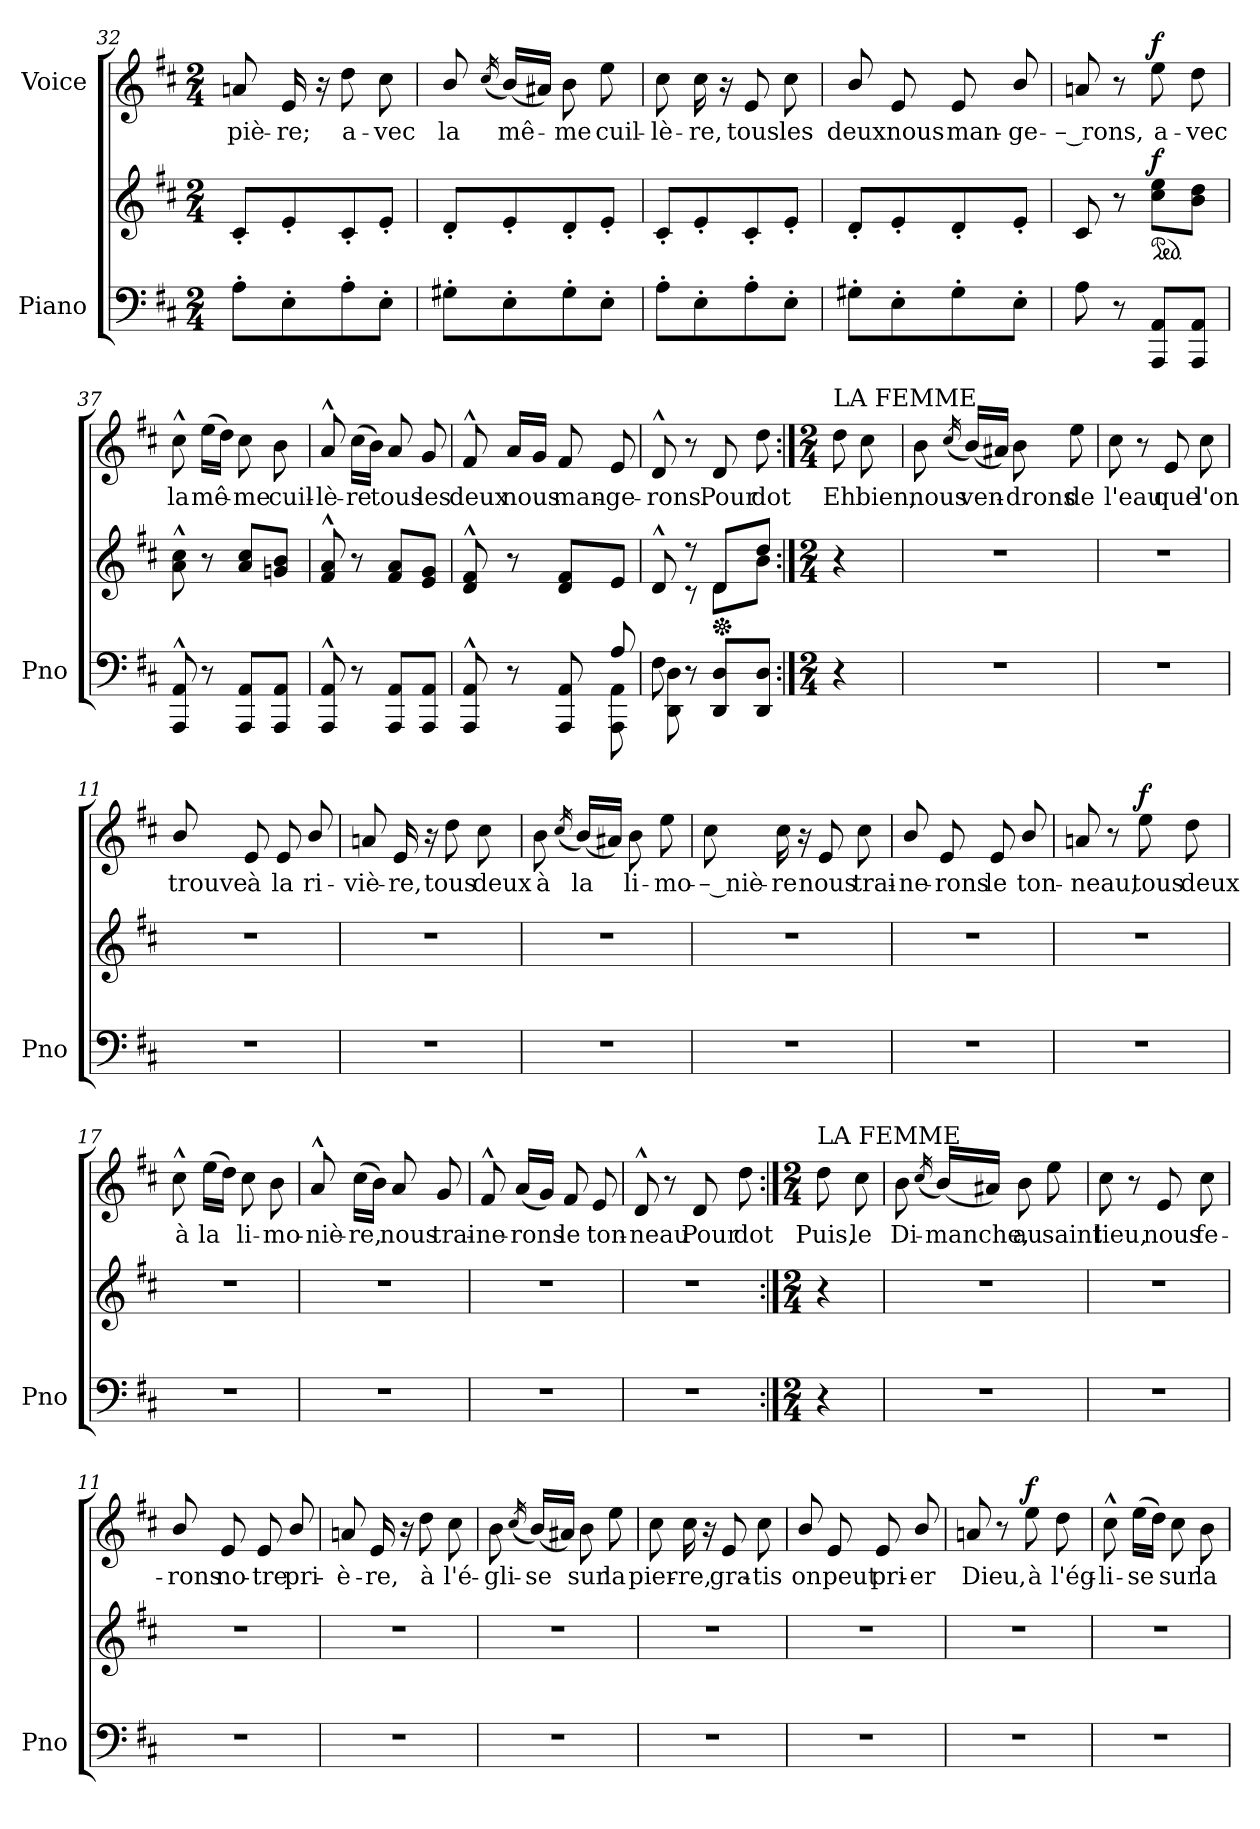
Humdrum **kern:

**kern	**kern	**dynam	**kern	**text	**dynam
*part2	*part2	*part2	*part1	*part1	*part1
*staff3	*staff2	*staff2/3	*staff1	*staff1	*staff1
*I"Piano	*	*	*I"Voice	*	*
*I'Pno	*	*	*	*	*
*clefF4	*clefG2	*	*clefG2	*	*
*k[f#c#]	*k[f#c#]	*	*k[f#c#]	*	*
*M2/4	*M2/4	*	*M2/4	*	*
=32	=32	=32	=32	=32	=32
8A'\L	8c#'/L	.	8an/	-piè-	.
8E'\	8e'/	.	16e/	-re;	.
.	.	.	16r	.	.
8A'\	8c#'/	.	8dd\	a-	.
8E'\J	8e'/J	.	8cc#\	-vec	.
=33	=33	=33	=33	=33	=33
8G#X'\L	8d'/L	.	8b/	la	.
.	.	.	(16qcc#/	.	.
8E'\	8e'/	.	(16b/LL)	mê-	.
.	.	.	16a#X/JJ)	.	.
8G#'\	8d'/	.	8b\	-me	.
8E'\J	8e'/J	.	8ee\	cuil-	.
=34	=34	=34	=34	=34	=34
8A'\L	8c#'/L	.	8cc#\	-lè-	.
8E'\	8e'/	.	16cc#\	-re,	.
.	.	.	16r	.	.
8A'\	8c#'/	.	8e/	tous	.
8E'\J	8e'/J	.	8cc#\	les	.
=35	=35	=35	=35	=35	=35
8G#X'\L	8d'/L	.	8b/	deux	.
8E'\	8e'/	.	8e/	nous	.
8G#'\	8d'/	.	8e/	man-	.
8E'\J	8e'/J	.	8b/	-ge-	.
=36	=36	=36	=36	=36	=36
8A\	8c#/	.	8an/	-– rons,	.
8r	8r	.	8r	.	.
*	*ped	*	*	*	*
!	!	!LO:DY:a	!	!	!LO:DY:a
8AAA/ 8AA/L	8cc#\ 8ee\L	f	8ee\	a-	f
8AAA/ 8AA/J	8b\ 8dd\J	.	8dd\	-vec	.
=37	=37	=37	=37	=37	=37
8AAA/^^ 8AA/^^	8a\^^ 8cc#\^^	.	8cc#^^\	la	.
8r	8r	.	(16ee\LL	mê-	.
.	.	.	16dd\JJ)	.	.
8AAA/ 8AA/L	8a/ 8cc#/L	.	8cc#\	-me	.
8AAA/ 8AA/J	8gn/ 8b/J	.	8b\	cuil-	.
=38	=38	=38	=38	=38	=38
8AAA/^^ 8AA/^^	8f#/^^ 8a/^^	.	8a^^/	-lè-	.
8r	8r	.	(16cc#\LL	-re	.
.	.	.	16b\JJ)	.	.
8AAA/ 8AA/L	8f#/ 8a/L	.	8a/	tous	.
8AAA/ 8AA/J	8e/ 8g/J	.	8g/	les	.
=39	=39	=39	=39	=39	=39
*^	*	*	*	*	*
8AAA/^^ 8AA/^^	4.ryy	8d/^^ 8f#/^^	.	8f#^^/	deux	.
8r	.	8r	.	16a/LL	nous	.
.	.	.	.	16g/JJ	.	.
8AAA/ 8AA/	.	8d/ 8f#/L	.	8f#/	man-	.
8AAA\ 8AA\	8A/	8e/J	.	8e/	-ge-	.
=40	=40	=40	=40	=40	=40	=40
*	*	*^	*	*	*	*
8F#\	8DD\ 8D\	8d^^/	8ryy	.	8d^^/	-rons.	.
4.ryy	8r	8r	8r	.	8r	.	.
*	*	*Xped	*	*	*	*	*
.	8DD/ 8D/L	8d/L	8d\L	.	8d/	Pour	.
.	8DD/ 8D/J	8dd/J	8b\J	.	8dd\	dot	.
*v	*v	*	*	*	*	*	*
*	*v	*v	*	*	*	*
=40X1:|!	=40X1:|!	=40X1:|!	=40X1:|!	=40X1:|!	=40X1:|!
*M2/4	*M2/4	*	*M2/4	*	*
*^	*^	*	*	*	*
!	!	!	!	!	!LO:TX:a:t=LA FEMME	!	!
*v	*v	*	*	*	*	*	*
*	*v	*v	*	*	*	*
4r	4r	.	8dd\	Eh	.
.	.	.	8cc#\	bien,	.
=9	=9	=9	=9	=9	=9
2r	2r	.	8b\	nous	.
.	.	.	(16qcc#/	.	.
.	.	.	(16b/LL)	ven-	.
.	.	.	16a#X/JJ)	.	.
.	.	.	8b\	-drons	.
.	.	.	8ee\	de	.
=10	=10	=10	=10	=10	=10
2r	2r	.	8cc#\	l'eau	.
.	.	.	8r	.	.
.	.	.	8e/	que	.
.	.	.	8cc#\	l'on	.
=11	=11	=11	=11	=11	=11
2r	2r	.	8b/	trouve	.
.	.	.	8e/	à	.
.	.	.	8e/	la	.
.	.	.	8b/	ri-	.
=12	=12	=12	=12	=12	=12
2r	2r	.	8an/	-viè-	.
.	.	.	16e/	-re,	.
.	.	.	16r	.	.
.	.	.	8dd\	tous	.
.	.	.	8cc#\	deux	.
=13	=13	=13	=13	=13	=13
2r	2r	.	8b\	à	.
.	.	.	(16qcc#/	.	.
.	.	.	(16b/LL)	la	.
.	.	.	16a#X/JJ)	.	.
.	.	.	8b\	li-	.
.	.	.	8ee\	-mo-	.
=14	=14	=14	=14	=14	=14
2r	2r	.	8cc#\	-– niè-	.
.	.	.	16cc#\	-re	.
.	.	.	16r	.	.
.	.	.	8e/	nous	.
.	.	.	8cc#\	trai-	.
=15	=15	=15	=15	=15	=15
2r	2r	.	8b/	-ne-	.
.	.	.	8e/	-rons	.
.	.	.	8e/	le	.
.	.	.	8b/	ton-	.
=16	=16	=16	=16	=16	=16
2r	2r	.	8an/	-neau,	.
.	.	.	8r	.	.
!	!	!	!	!	!LO:DY:a
.	.	.	8ee\	tous	f
.	.	.	8dd\	deux	.
=17	=17	=17	=17	=17	=17
2r	2r	.	8cc#^^\	à	.
.	.	.	(16ee\LL	la	.
.	.	.	16dd\JJ)	.	.
.	.	.	8cc#\	li-	.
.	.	.	8b\	-mo-	.
=18	=18	=18	=18	=18	=18
2r	2r	.	8a^^/	-niè-	.
.	.	.	(16cc#\LL	-re,	.
.	.	.	16b\JJ)	.	.
.	.	.	8a/	nous	.
.	.	.	8g/	trai-	.
=19	=19	=19	=19	=19	=19
2r	2r	.	8f#^^/	-ne-	.
.	.	.	(16a/LL	-rons	.
.	.	.	16g/JJ)	.	.
.	.	.	8f#/	le	.
.	.	.	8e/	ton-	.
=20	=20	=20	=20	=20	=20
2r	2r	.	8d^^/	-neau	.
.	.	.	8r	.	.
.	.	.	8d/	Pour	.
.	.	.	8dd\	dot	.
=20X1:|!	=20X1:|!	=20X1:|!	=20X1:|!	=20X1:|!	=20X1:|!
*M2/4	*M2/4	*	*M2/4	*	*
!	!	!	!LO:TX:a:t=LA FEMME	!	!
4r	4r	.	8dd\	Puis,	.
.	.	.	8cc#\	le	.
=9	=9	=9	=9	=9	=9
2r	2r	.	8b\	Di-	.
.	.	.	(16qcc#/	.	.
.	.	.	(16b/LL)	-manche,	.
.	.	.	16a#X/JJ)	.	.
.	.	.	8b\	au	.
.	.	.	8ee\	saint	.
=10	=10	=10	=10	=10	=10
2r	2r	.	8cc#\	lieu,	.
.	.	.	8r	.	.
.	.	.	8e/	nous	.
.	.	.	8cc#\	fe-	.
=11	=11	=11	=11	=11	=11
2r	2r	.	8b/	-rons	.
.	.	.	8e/	no-	.
.	.	.	8e/	-tre	.
.	.	.	8b/	pri-	.
=12	=12	=12	=12	=12	=12
2r	2r	.	8an/	-è-	.
.	.	.	16e/	-re,	.
.	.	.	16r	.	.
.	.	.	8dd\	à	.
.	.	.	8cc#\	l'é-	.
=13	=13	=13	=13	=13	=13
2r	2r	.	8b\	-gli-	.
.	.	.	(16qcc#/	.	.
.	.	.	(16b/LL)	-se	.
.	.	.	16a#X/JJ)	.	.
.	.	.	8b\	sur	.
.	.	.	8ee\	la	.
=14	=14	=14	=14	=14	=14
2r	2r	.	8cc#\	pier-	.
.	.	.	16cc#\	-re,	.
.	.	.	16r	.	.
.	.	.	8e/	gra-	.
.	.	.	8cc#\	-tis	.
=15	=15	=15	=15	=15	=15
2r	2r	.	8b/	on	.
.	.	.	8e/	peut	.
.	.	.	8e/	pri-	.
.	.	.	8b/	-er	.
=16	=16	=16	=16	=16	=16
2r	2r	.	8an/	Dieu,	.
.	.	.	8r	.	.
!	!	!	!	!	!LO:DY:a
.	.	.	8ee\	à	f
.	.	.	8dd\	l'ég-	.
=17	=17	=17	=17	=17	=17
2r	2r	.	8cc#^^\	-li-	.
.	.	.	(16ee\LL	-se	.
.	.	.	16dd\JJ)	.	.
.	.	.	8cc#\	sur	.
.	.	.	8b\	la	.
=	=	=	=	=	=
*-	*-	*-	*-	*-	*-
